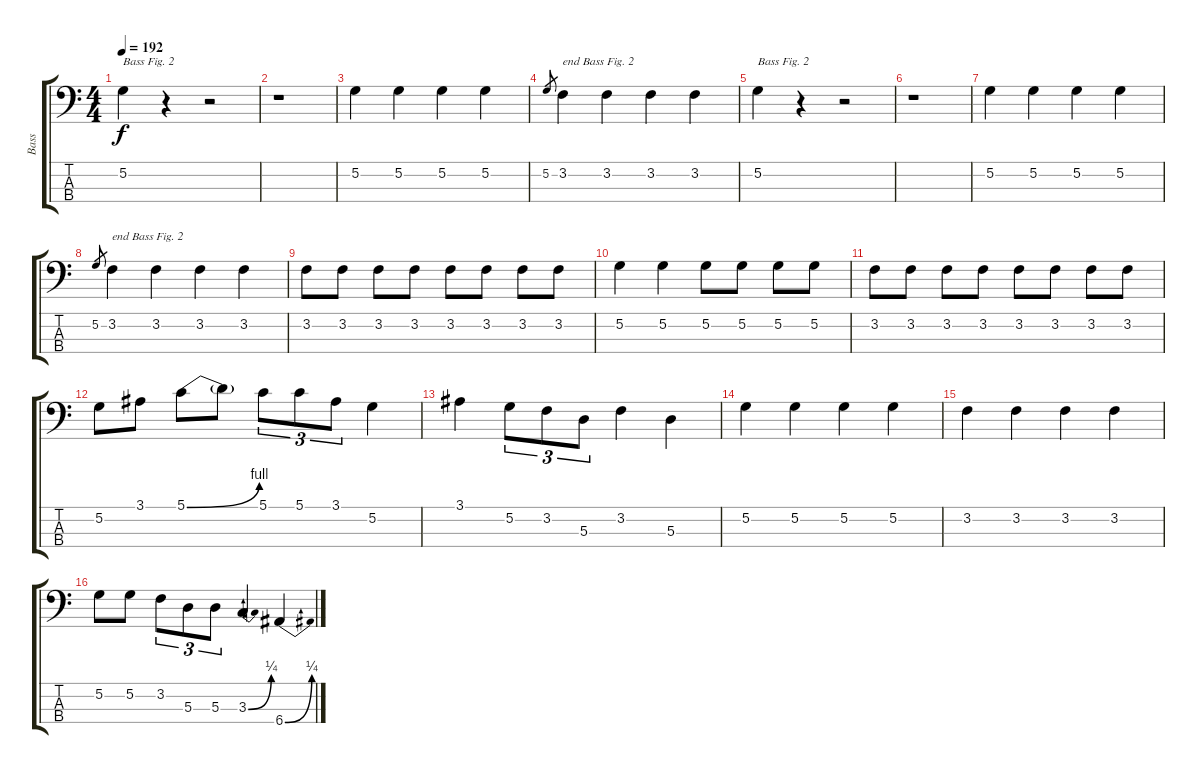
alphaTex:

\track ("Bass" "Bass") {instrument electricbassfinger}
\staff {score tabs}
\tuning (G2 D2 A1 E1) {hide}
\ts (4 4)
\tempo 192
\clef f4
\ks c
5.2.4{txt "Bass Fig. 2" dy f} r.4 r.2 |
r.1 |
5.2.4 5.2.4 5.2.4 5.2.4 |
5.2.8{gr} 3.2.4{txt "end Bass Fig. 2"} 3.2.4 3.2.4 3.2.4 |
5.2.4{txt "Bass Fig. 2"} r.4 r.2 |
r.1 |
5.2.4 5.2.4 5.2.4 5.2.4 |
5.2.8{gr} 3.2.4{txt "end Bass Fig. 2"} 3.2.4 3.2.4 3.2.4 |
3.2.8 3.2.8 3.2.8 3.2.8 3.2.8 3.2.8 3.2.8 3.2.8 |
5.2.4 5.2.4 5.2.8 5.2.8 5.2.8 5.2.8 |
3.2.8 3.2.8 3.2.8 3.2.8 3.2.8 3.2.8 3.2.8 3.2.8 |
5.2.8 3.1.8 5.1{be (bend 0 0 60 4)}.8 5.1{t}.8 5.1.8{tu (3 2)} 5.1.8{tu (3 2)} 3.1.8{tu (3 2)} 5.2.4 |
3.1.4 5.2.8{tu (3 2)} 3.2.8{tu (3 2)} 5.3.8{tu (3 2)} 3.2.4 5.3.4 |
5.2.4 5.2.4 5.2.4 5.2.4 |
3.2.4 3.2.4 3.2.4 3.2.4 |
5.2.8 5.2.8 3.2.8{tu (3 2)} 5.3.8{tu (3 2)} 5.3.8{tu (3 2)} 3.3{be (bend 0 0 60 1)}.4 6.4{be (bend 0 0 60 1)}.4
